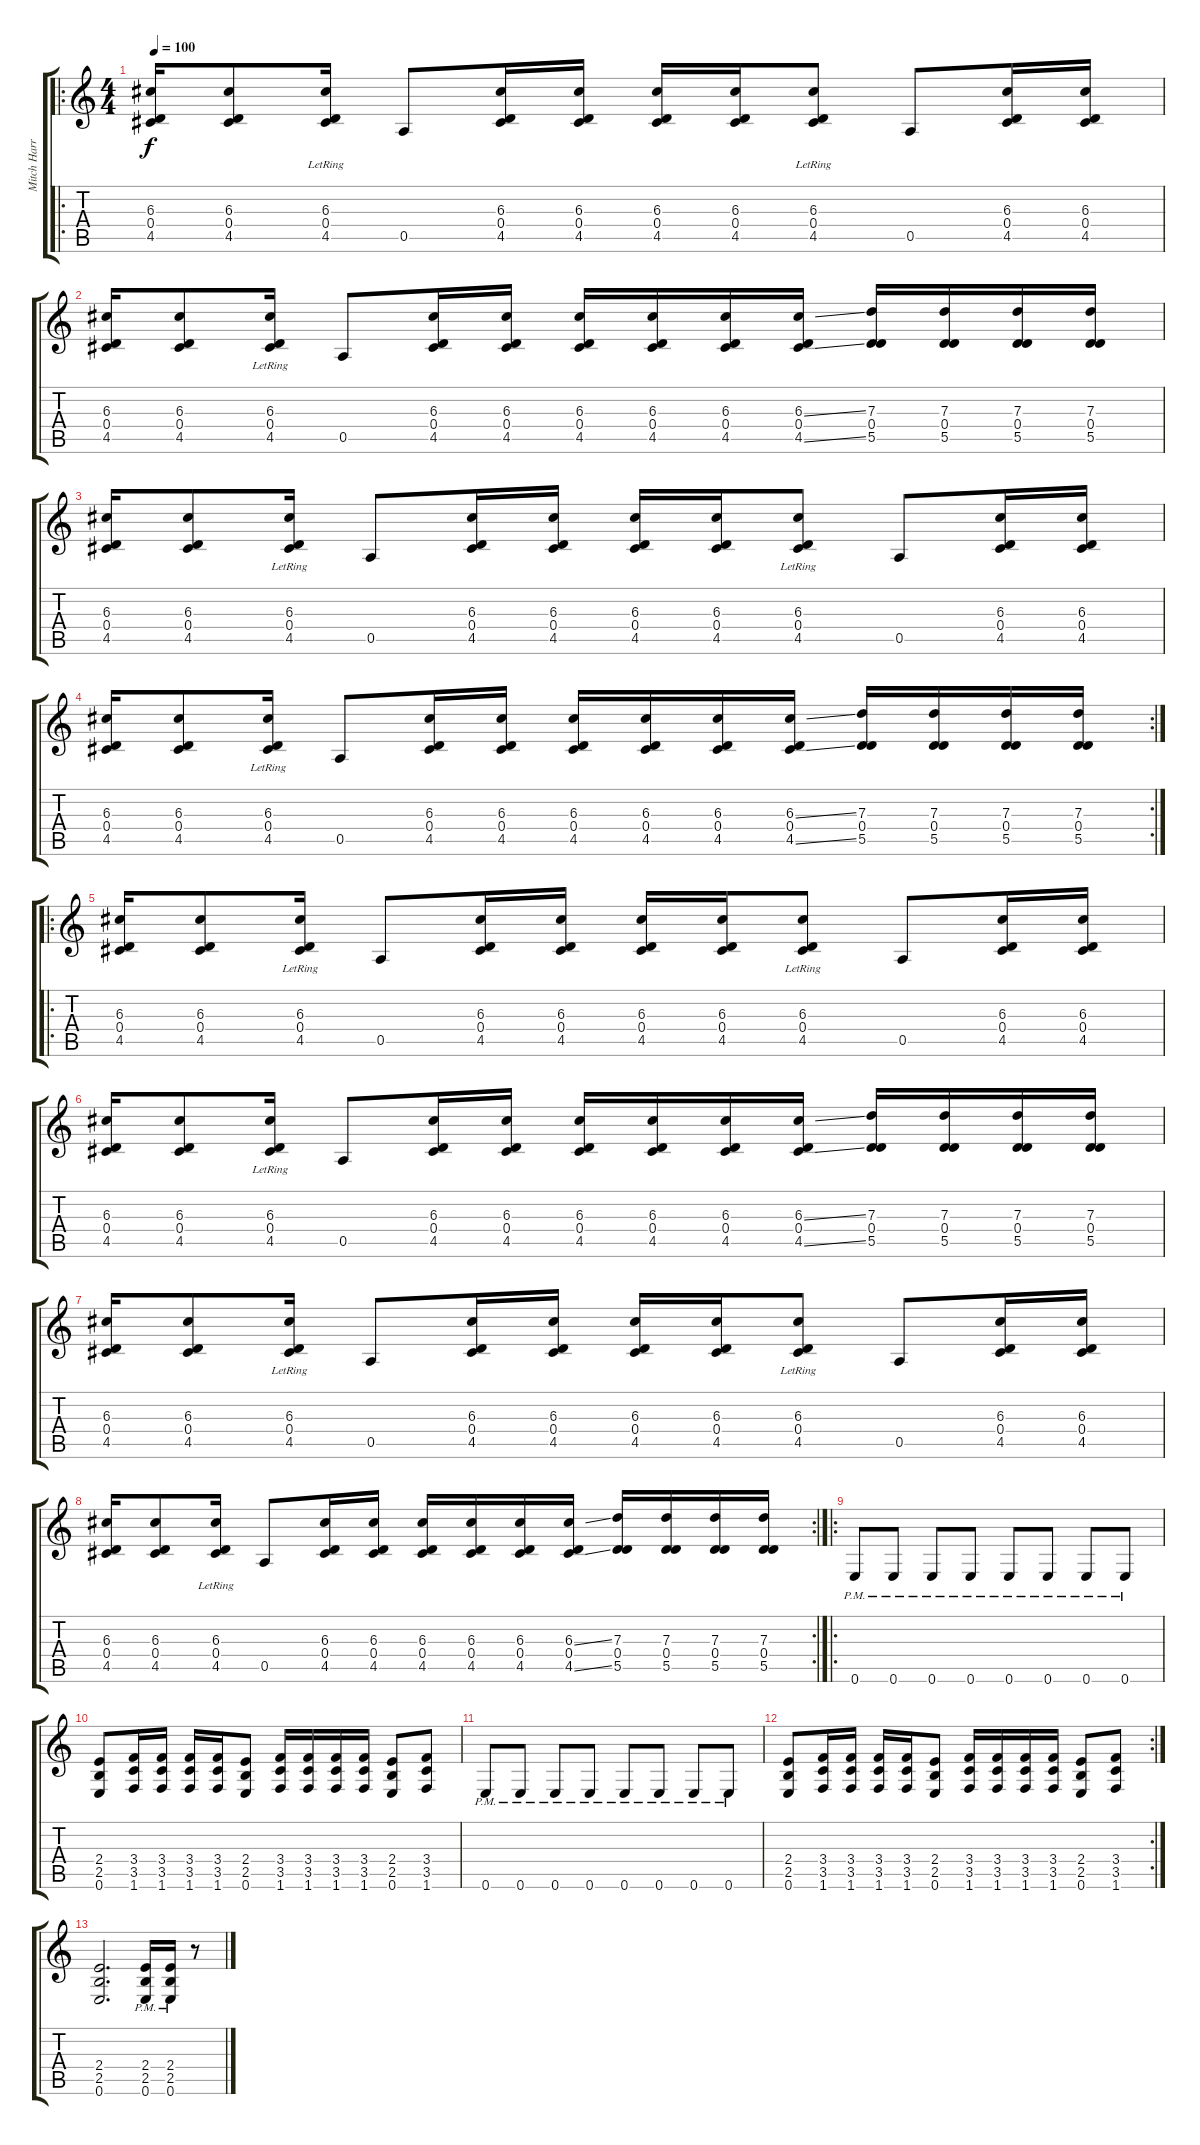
\track ("Mitch Harris" "Mitch Harr") {instrument overdrivenguitar}
\staff {score tabs}
\tuning (E4 B3 G3 D3 A2 E2) {hide}
\ro
\ts (4 4)
\tempo 100
\clef g2
\ks c
(6.3 0.4 4.5).16{dy f} (6.3 0.4 4.5).8 (6.3{lr} 0.4{lr} 4.5).16 0.5.8 (6.3 0.4 4.5).16 (6.3 0.4 4.5).16 (6.3 0.4 4.5).16 (6.3 0.4 4.5).16 (6.3{lr} 0.4{lr} 4.5).8 0.5.8 (6.3 0.4 4.5).16 (6.3 0.4 4.5).16 |
(6.3 0.4 4.5).16 (6.3 0.4 4.5).8 (6.3{lr} 0.4{lr} 4.5).16 0.5.8 (6.3 0.4 4.5).16 (6.3 0.4 4.5).16 (6.3 0.4 4.5).16 (6.3 0.4 4.5).16 (6.3 0.4 4.5).16 (6.3{ss} 0.4 4.5{ss}).16 (7.3 0.4 5.5).16 (7.3 0.4 5.5).16 (7.3 0.4 5.5).16 (7.3 0.4 5.5).16 |
(6.3 0.4 4.5).16 (6.3 0.4 4.5).8 (6.3{lr} 0.4{lr} 4.5).16 0.5.8 (6.3 0.4 4.5).16 (6.3 0.4 4.5).16 (6.3 0.4 4.5).16 (6.3 0.4 4.5).16 (6.3{lr} 0.4{lr} 4.5).8 0.5.8 (6.3 0.4 4.5).16 (6.3 0.4 4.5).16 |
\rc 2
(6.3 0.4 4.5).16 (6.3 0.4 4.5).8 (6.3{lr} 0.4{lr} 4.5).16 0.5.8 (6.3 0.4 4.5).16 (6.3 0.4 4.5).16 (6.3 0.4 4.5).16 (6.3 0.4 4.5).16 (6.3 0.4 4.5).16 (6.3{ss} 0.4 4.5{ss}).16 (7.3 0.4 5.5).16 (7.3 0.4 5.5).16 (7.3 0.4 5.5).16 (7.3 0.4 5.5).16 |
\ro
(6.3 0.4 4.5).16 (6.3 0.4 4.5).8 (6.3{lr} 0.4{lr} 4.5).16 0.5.8 (6.3 0.4 4.5).16 (6.3 0.4 4.5).16 (6.3 0.4 4.5).16 (6.3 0.4 4.5).16 (6.3{lr} 0.4{lr} 4.5).8 0.5.8 (6.3 0.4 4.5).16 (6.3 0.4 4.5).16 |
(6.3 0.4 4.5).16 (6.3 0.4 4.5).8 (6.3{lr} 0.4{lr} 4.5).16 0.5.8 (6.3 0.4 4.5).16 (6.3 0.4 4.5).16 (6.3 0.4 4.5).16 (6.3 0.4 4.5).16 (6.3 0.4 4.5).16 (6.3{ss} 0.4 4.5{ss}).16 (7.3 0.4 5.5).16 (7.3 0.4 5.5).16 (7.3 0.4 5.5).16 (7.3 0.4 5.5).16 |
(6.3 0.4 4.5).16 (6.3 0.4 4.5).8 (6.3{lr} 0.4{lr} 4.5).16 0.5.8 (6.3 0.4 4.5).16 (6.3 0.4 4.5).16 (6.3 0.4 4.5).16 (6.3 0.4 4.5).16 (6.3{lr} 0.4{lr} 4.5).8 0.5.8 (6.3 0.4 4.5).16 (6.3 0.4 4.5).16 |
\rc 2
(6.3 0.4 4.5).16 (6.3 0.4 4.5).8 (6.3{lr} 0.4{lr} 4.5).16 0.5.8 (6.3 0.4 4.5).16 (6.3 0.4 4.5).16 (6.3 0.4 4.5).16 (6.3 0.4 4.5).16 (6.3 0.4 4.5).16 (6.3{ss} 0.4 4.5{ss}).16 (7.3 0.4 5.5).16 (7.3 0.4 5.5).16 (7.3 0.4 5.5).16 (7.3 0.4 5.5).16 |
\ro
0.6{pm}.8 0.6{pm}.8 0.6{pm}.8 0.6{pm}.8 0.6{pm}.8 0.6{pm}.8 0.6{pm}.8 0.6{pm}.8 |
(2.4 2.5 0.6).8 (3.4 3.5 1.6).16 (3.4 3.5 1.6).16 (3.4 3.5 1.6).16 (3.4 3.5 1.6).16 (2.4 2.5 0.6).8 (3.4 3.5 1.6).16 (3.4 3.5 1.6).16 (3.4 3.5 1.6).16 (3.4 3.5 1.6).16 (2.4 2.5 0.6).8 (3.4 3.5 1.6).8 |
0.6{pm}.8 0.6{pm}.8 0.6{pm}.8 0.6{pm}.8 0.6{pm}.8 0.6{pm}.8 0.6{pm}.8 0.6{pm}.8 |
\rc 2
(2.4 2.5 0.6).8 (3.4 3.5 1.6).16 (3.4 3.5 1.6).16 (3.4 3.5 1.6).16 (3.4 3.5 1.6).16 (2.4 2.5 0.6).8 (3.4 3.5 1.6).16 (3.4 3.5 1.6).16 (3.4 3.5 1.6).16 (3.4 3.5 1.6).16 (2.4 2.5 0.6).8 (3.4 3.5 1.6).8 |
(2.4 2.5 0.6).2{d} (2.4 2.5 0.6{pm}).16 (2.4 2.5 0.6{pm}).16 r.8
